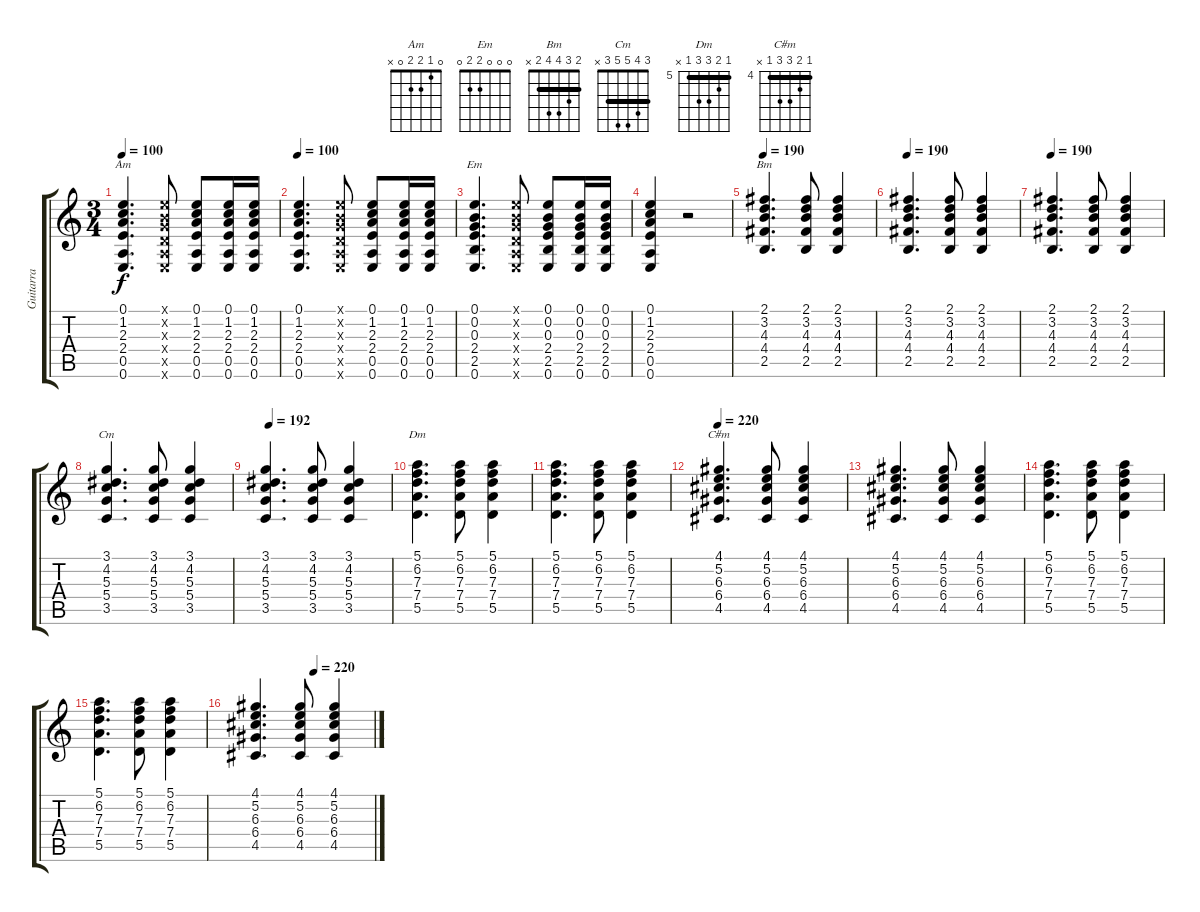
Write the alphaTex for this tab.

\track ("Guitarra" "Guitarra") {instrument acousticguitarnylon}
\staff {score tabs}
\tuning (E4 B3 G3 D3 A2 E2) {hide}
\chord ("Am" 0 1 2 2 0 x)
\chord ("Em" 0 0 0 2 2 0)
\chord ("Bm" 2 3 4 4 2 x) {barre 2}
\chord ("Cm" 3 4 5 5 3 x) {barre 3}
\chord ("Dm" 5 6 7 7 5 x) {firstfret 5 barre 5}
\chord ("C#m" 4 5 6 6 4 x) {firstfret 4 barre 4}
\ts (3 4)
\tempo 100
\clef g2
\ks c
(0.1 1.2 2.3 2.4 0.5 0.6).4{d ch "Am" dy f} (0.1{x} 0.2{x} 0.3{x} 0.4{x} 0.5{x} 0.6{x}).8 (0.1 1.2 2.3 2.4 0.5 0.6).8 (0.1 1.2 2.3 2.4 0.5 0.6).16 (0.1 1.2 2.3 2.4 0.5 0.6).16 |
\tempo 100
(0.1 1.2 2.3 2.4 0.5 0.6).4{d} (0.1{x} 0.2{x} 0.3{x} 0.4{x} 0.5{x} 0.6{x}).8 (0.1 1.2 2.3 2.4 0.5 0.6).8 (0.1 1.2 2.3 2.4 0.5 0.6).16 (0.1 1.2 2.3 2.4 0.5 0.6).16 |
(0.1 0.2 0.3 2.4 2.5 0.6).4{d ch "Em"} (0.1{x} 0.2{x} 0.3{x} 0.4{x} 0.5{x} 0.6{x}).8 (0.1 0.2 0.3 2.4 2.5 0.6).8 (0.1 0.2 0.3 2.4 2.5 0.6).16 (0.1 0.2 0.3 2.4 2.5 0.6).16 |
(0.1 1.2 2.3 2.4 0.5 0.6).4 r.2 |
\tempo 190
(2.1 3.2 4.3 4.4 2.5).4{d ch "Bm"} (2.1 3.2 4.3 4.4 2.5).8 (2.1 3.2 4.3 4.4 2.5).4 |
\tempo 190
(2.1 3.2 4.3 4.4 2.5).4{d} (2.1 3.2 4.3 4.4 2.5).8 (2.1 3.2 4.3 4.4 2.5).4 |
\tempo 220
\tempo 190
(2.1 3.2 4.3 4.4 2.5).4{d} (2.1 3.2 4.3 4.4 2.5).8 (2.1 3.2 4.3 4.4 2.5).4 |
(3.1 4.2 5.3 5.4 3.5).4{d ch "Cm"} (3.1 4.2 5.3 5.4 3.5).8 (3.1 4.2 5.3 5.4 3.5).4 |
\tempo 192
(3.1 4.2 5.3 5.4 3.5).4{d} (3.1 4.2 5.3 5.4 3.5).8 (3.1 4.2 5.3 5.4 3.5).4 |
(5.1 6.2 7.3 7.4 5.5).4{d ch "Dm"} (5.1 6.2 7.3 7.4 5.5).8 (5.1 6.2 7.3 7.4 5.5).4 |
(5.1 6.2 7.3 7.4 5.5).4{d} (5.1 6.2 7.3 7.4 5.5).8 (5.1 6.2 7.3 7.4 5.5).4 |
\tempo 220
(4.1 5.2 6.3 6.4 4.5).4{d ch "C#m"} (4.1 5.2 6.3 6.4 4.5).8 (4.1 5.2 6.3 6.4 4.5).4 |
(4.1 5.2 6.3 6.4 4.5).4{d} (4.1 5.2 6.3 6.4 4.5).8 (4.1 5.2 6.3 6.4 4.5).4 |
(5.1 6.2 7.3 7.4 5.5).4{d} (5.1 6.2 7.3 7.4 5.5).8 (5.1 6.2 7.3 7.4 5.5).4 |
(5.1 6.2 7.3 7.4 5.5).4{d} (5.1 6.2 7.3 7.4 5.5).8 (5.1 6.2 7.3 7.4 5.5).4 |
\tempo (220 0.5)
(4.1 5.2 6.3 6.4 4.5).4{d} (4.1 5.2 6.3 6.4 4.5).8 (4.1 5.2 6.3 6.4 4.5).4
